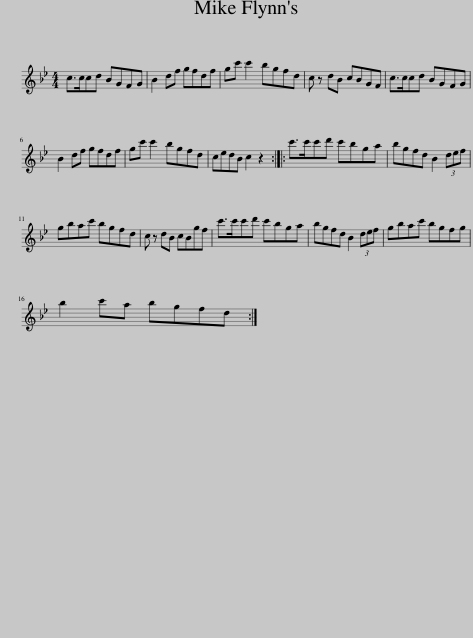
X:1
L:1/8
M:4/4
I:linebreak $
K:Bb
V:1 treble
V:1
 c>ccd BGFG | B2 df gfdf | gc' c'2 bgfd | c z dB cBGF | c>ccd BGFG |$ %5
 B2 df gfdf | gc' c'2 bgfd | cedB c2 z2 :: c'>c'c'd' c'bga | bgfd B2 (3def |$ %10
 gbac' bgfd | c z dB cBgf | c'>c'c'd' c'bga | bgfd B2 (3def | gbac' bgfg |$ %15
 b2 c'a bgfd :| %16
